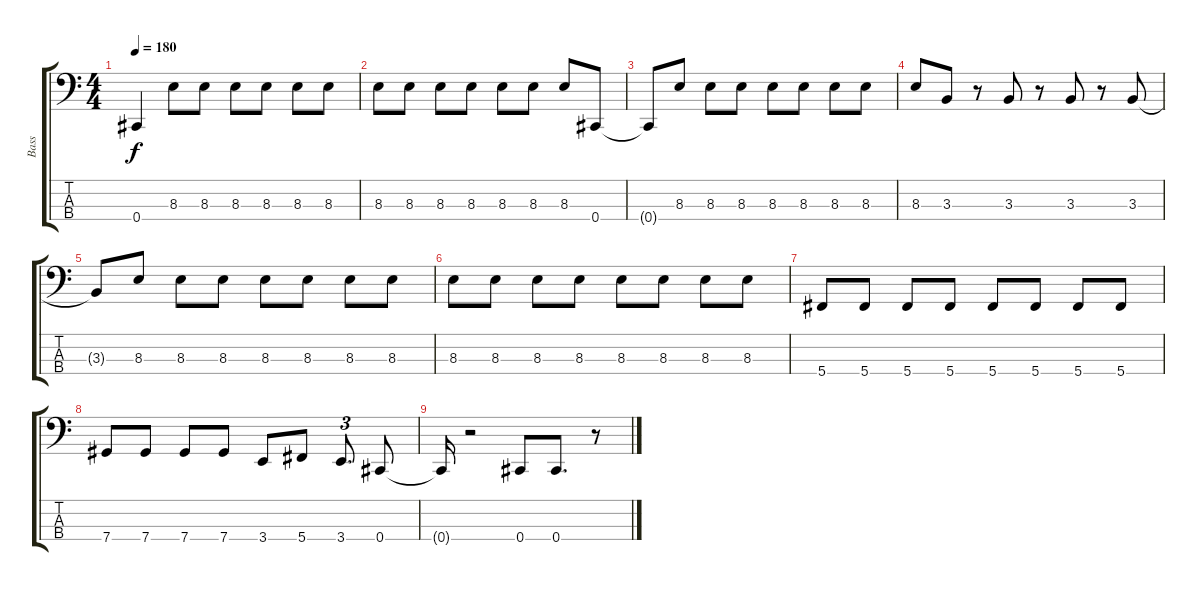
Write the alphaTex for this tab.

\track ("Bass" "Bass") {instrument electricbasspick}
\staff {score tabs}
\tuning (Gb2 Db2 Ab1 Db1) {hide}
\ts (4 4)
\tempo 180
\clef f4
\ks c
0.4.4{dy f} 8.3.8 8.3.8 8.3.8 8.3.8 8.3.8 8.3.8 |
8.3.8 8.3.8 8.3.8 8.3.8 8.3.8 8.3.8 8.3.8 0.4.8 |
0.4{t}.8 8.3.8 8.3.8 8.3.8 8.3.8 8.3.8 8.3.8 8.3.8 |
8.3.8 3.3.8 r.8 3.3.8 r.8 3.3.8 r.8 3.3.8 |
3.3{t}.8 8.3.8 8.3.8 8.3.8 8.3.8 8.3.8 8.3.8 8.3.8 |
8.3.8 8.3.8 8.3.8 8.3.8 8.3.8 8.3.8 8.3.8 8.3.8 |
5.4.8 5.4.8 5.4.8 5.4.8 5.4.8 5.4.8 5.4.8 5.4.8 |
7.4.8 7.4.8 7.4.8 7.4.8 3.4.8 5.4.8 3.4.8{d tu (3 2)} 0.4.8 |
0.4{t}.16 r.2 0.4.8 0.4.8{d} r.8
